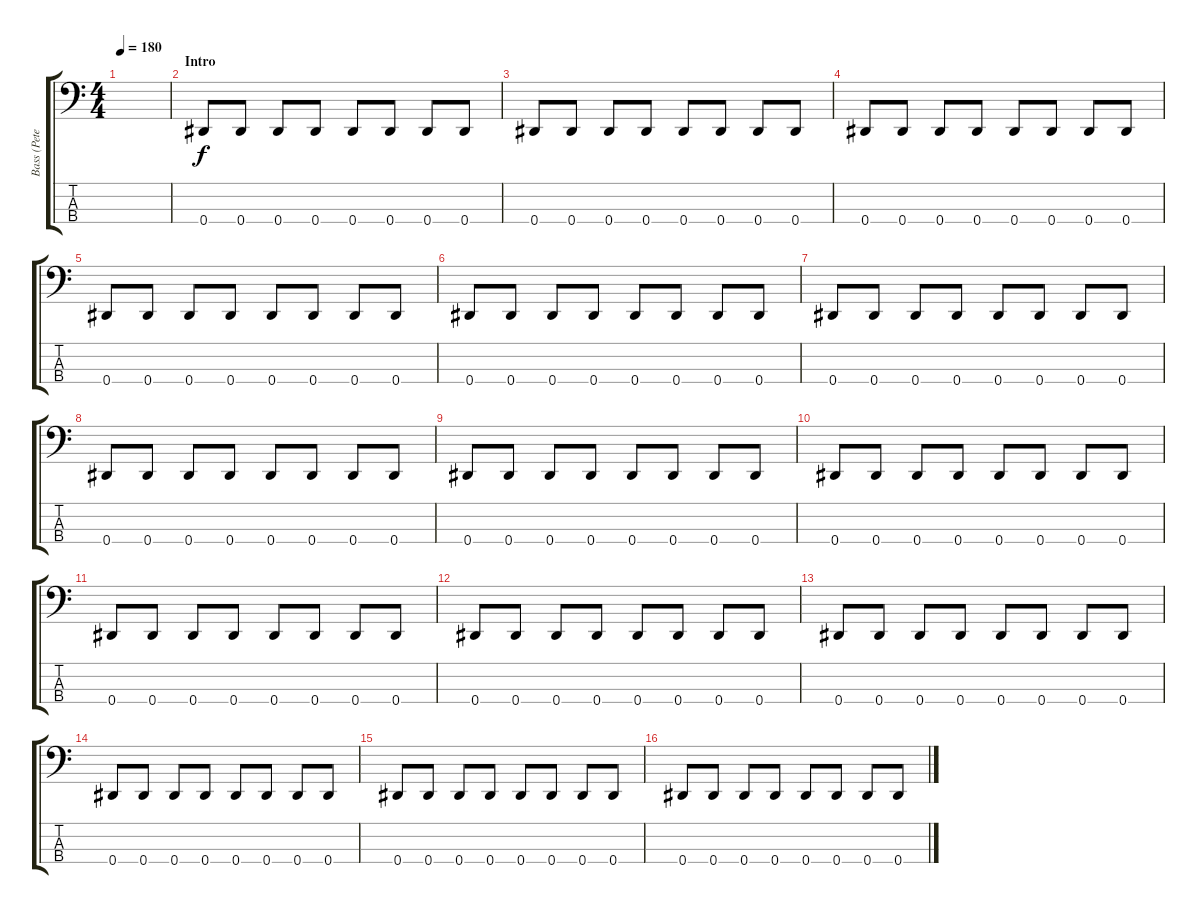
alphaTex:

\track ("Bass (Peter London)" "Bass (Pete") {instrument electricbasspick}
\staff {score tabs}
\tuning (Gb2 Db2 Ab1 Eb1) {hide}
\ts (4 4)
\tempo 180
\clef f4
\ks c
|
\section ("" "Intro")
0.4.8 0.4.8 0.4.8 0.4.8 0.4.8 0.4.8 0.4.8 0.4.8 |
0.4.8 0.4.8 0.4.8 0.4.8 0.4.8 0.4.8 0.4.8 0.4.8 |
0.4.8 0.4.8 0.4.8 0.4.8 0.4.8 0.4.8 0.4.8 0.4.8 |
0.4.8 0.4.8 0.4.8 0.4.8 0.4.8 0.4.8 0.4.8 0.4.8 |
0.4.8 0.4.8 0.4.8 0.4.8 0.4.8 0.4.8 0.4.8 0.4.8 |
0.4.8 0.4.8 0.4.8 0.4.8 0.4.8 0.4.8 0.4.8 0.4.8 |
0.4.8 0.4.8 0.4.8 0.4.8 0.4.8 0.4.8 0.4.8 0.4.8 |
0.4.8 0.4.8 0.4.8 0.4.8 0.4.8 0.4.8 0.4.8 0.4.8 |
0.4.8 0.4.8 0.4.8 0.4.8 0.4.8 0.4.8 0.4.8 0.4.8 |
0.4.8 0.4.8 0.4.8 0.4.8 0.4.8 0.4.8 0.4.8 0.4.8 |
0.4.8 0.4.8 0.4.8 0.4.8 0.4.8 0.4.8 0.4.8 0.4.8 |
0.4.8 0.4.8 0.4.8 0.4.8 0.4.8 0.4.8 0.4.8 0.4.8 |
0.4.8 0.4.8 0.4.8 0.4.8 0.4.8 0.4.8 0.4.8 0.4.8 |
0.4.8 0.4.8 0.4.8 0.4.8 0.4.8 0.4.8 0.4.8 0.4.8 |
0.4.8 0.4.8 0.4.8 0.4.8 0.4.8 0.4.8 0.4.8 0.4.8
